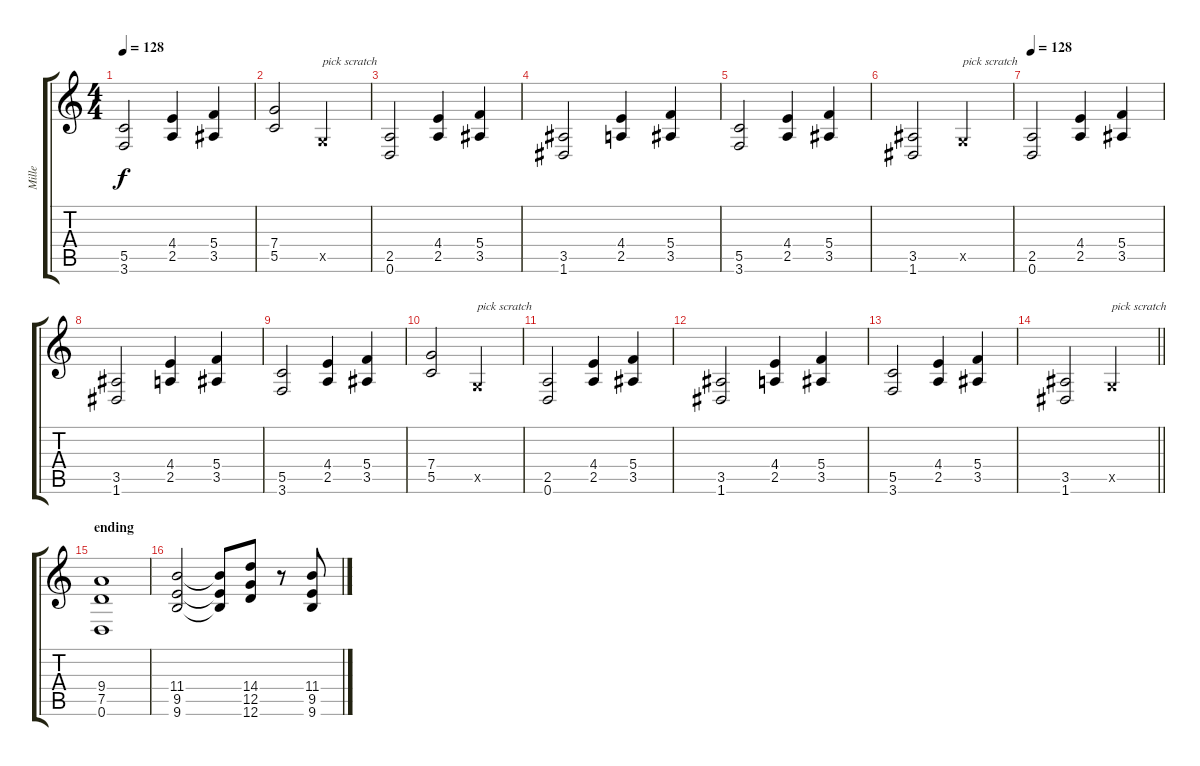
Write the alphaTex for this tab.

\track ("Mille" "Mille") {instrument distortionguitar}
\staff {score tabs}
\tuning (D4 A3 F3 C3 G2 D2) {hide}
\ts (4 4)
\tempo 128
\clef g2
\ks c
(5.5 3.6).2{dy f} (4.4 2.5).4 (5.4 3.5).4 |
(7.4 5.5).2 0.5{x}.2{txt "pick scratch"} |
(2.5 0.6).2 (4.4 2.5).4 (5.4 3.5).4 |
(3.5 1.6).2 (4.4 2.5).4 (5.4 3.5).4 |
(5.5 3.6).2 (4.4 2.5).4 (5.4 3.5).4 |
(3.5 1.6).2 0.5{x}.2{txt "pick scratch"} |
\tempo 128
(2.5 0.6).2 (4.4 2.5).4 (5.4 3.5).4 |
(3.5 1.6).2 (4.4 2.5).4 (5.4 3.5).4 |
(5.5 3.6).2 (4.4 2.5).4 (5.4 3.5).4 |
(7.4 5.5).2 0.5{x}.2{txt "pick scratch"} |
(2.5 0.6).2 (4.4 2.5).4 (5.4 3.5).4 |
(3.5 1.6).2 (4.4 2.5).4 (5.4 3.5).4 |
(5.5 3.6).2 (4.4 2.5).4 (5.4 3.5).4 |
\barLineRight lightlight
(3.5 1.6).2 0.5{x}.2{txt "pick scratch"} |
\section ("" "ending")
(9.4 7.5 0.6).1 |
(11.4 9.5 9.6).2 (11.4{t} 9.5{t} 9.6{t}).8 (14.4 12.5 12.6).8 r.8 (11.4 9.5 9.6).8
